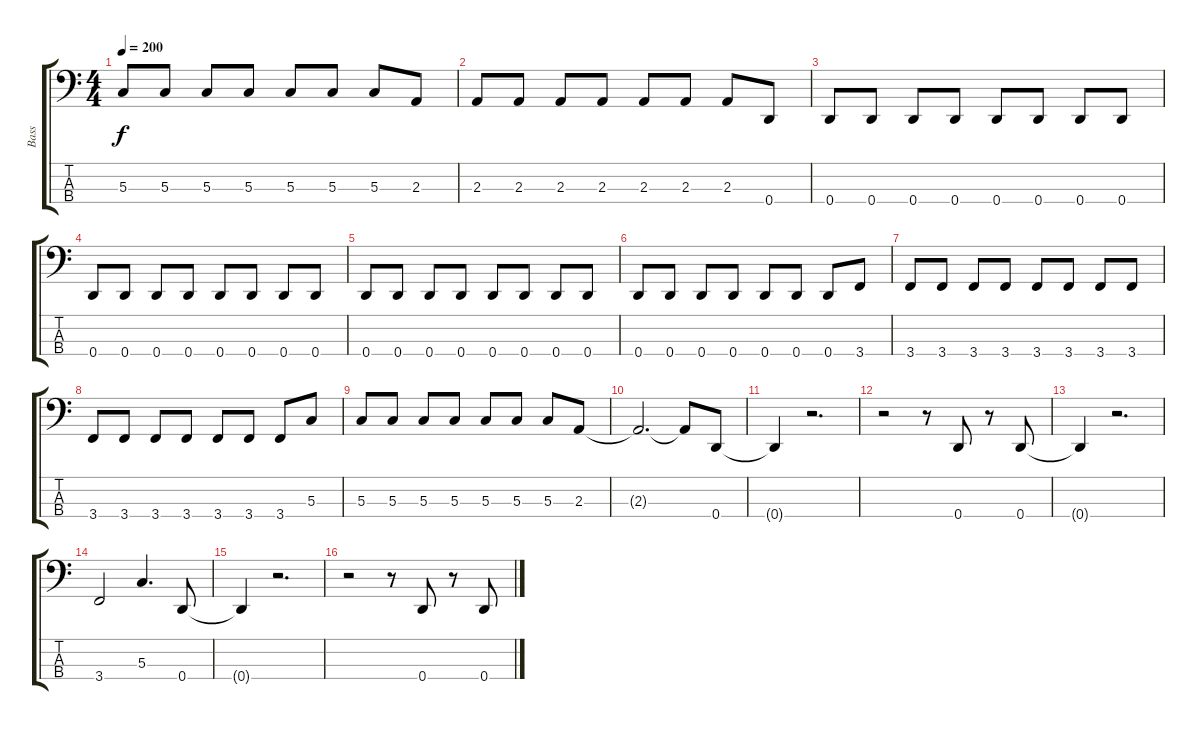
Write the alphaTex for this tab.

\track ("Bass" "Bass") {instrument electricbassfinger}
\staff {score tabs}
\tuning (F2 C2 G1 D1) {hide}
\ts (4 4)
\tempo 200
\clef f4
\ks c
5.3.8{dy f} 5.3.8 5.3.8 5.3.8 5.3.8 5.3.8 5.3.8 2.3.8 |
2.3.8 2.3.8 2.3.8 2.3.8 2.3.8 2.3.8 2.3.8 0.4.8 |
0.4.8 0.4.8 0.4.8 0.4.8 0.4.8 0.4.8 0.4.8 0.4.8 |
0.4.8 0.4.8 0.4.8 0.4.8 0.4.8 0.4.8 0.4.8 0.4.8 |
0.4.8 0.4.8 0.4.8 0.4.8 0.4.8 0.4.8 0.4.8 0.4.8 |
0.4.8 0.4.8 0.4.8 0.4.8 0.4.8 0.4.8 0.4.8 3.4.8 |
3.4.8 3.4.8 3.4.8 3.4.8 3.4.8 3.4.8 3.4.8 3.4.8 |
3.4.8 3.4.8 3.4.8 3.4.8 3.4.8 3.4.8 3.4.8 5.3.8 |
5.3.8 5.3.8 5.3.8 5.3.8 5.3.8 5.3.8 5.3.8 2.3.8 |
2.3{t}.2{d} 2.3{t}.8 0.4.8 |
0.4{t}.4 r.2{d} |
r.2 r.8 0.4.8 r.8 0.4.8 |
0.4{t}.4 r.2{d} |
3.4.2 5.3.4{d} 0.4.8 |
0.4{t}.4 r.2{d} |
r.2 r.8 0.4.8 r.8 0.4.8
